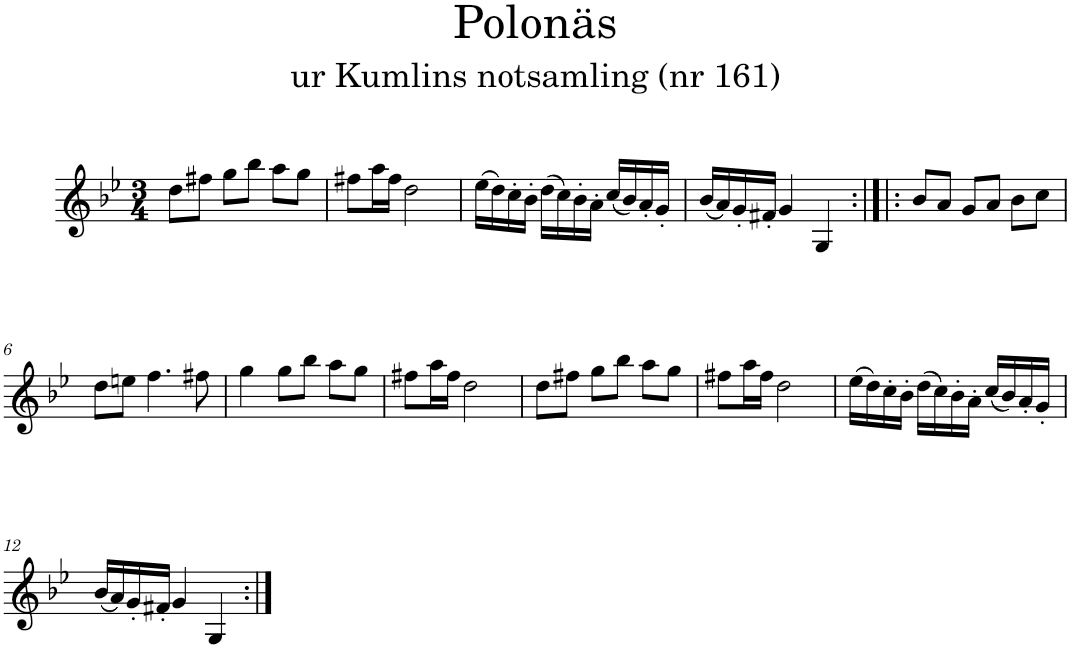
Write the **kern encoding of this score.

**kern
*part1
*staff1
*I"Piano
*I'Pno
*clefG2
*k[b-e-]
*g:
*M3/4
=1
8dd\L
8ff#X\J
8gg\L
8bb-\J
8aa\L
8gg\J
=2
8ff#X\L
16aa\L
16ff#\JJ
2dd\
=3
(16ee-\LL
16dd\)
16cc'\
16b-'\JJ
(16dd\LL
16cc\)
16b-'\
16a'\JJ
(16cc/LL
16b-/)
16a'/
16g'/JJ
=4
(16b-/LL
16a/)
16g'/
16f#X'/JJ
4g/
4G/
=5:|!|:
8b-/L
8a/J
8g/L
8a/J
8b-\L
8cc\J
!!LO:LB:g=z
=6
8dd\L
8een\J
4.ff\
8ff#X\
=7
4gg\
8gg\L
8bb-\J
8aa\L
8gg\J
=8
8ff#X\L
16aa\L
16ff#\JJ
2dd\
=9
8dd\L
8ff#X\J
8gg\L
8bb-\J
8aa\L
8gg\J
=10
8ff#X\L
16aa\L
16ff#\JJ
2dd\
=11
(16ee-\LL
16dd\)
16cc'\
16b-'\JJ
(16dd\LL
16cc\)
16b-'\
16a'\JJ
(16cc/LL
16b-/)
16a'/
16g'/JJ
!!LO:LB:g=z
=12
(16b-/LL
16a/)
16g'/
16f#X'/JJ
4g/
4G/
=:|!
*-
